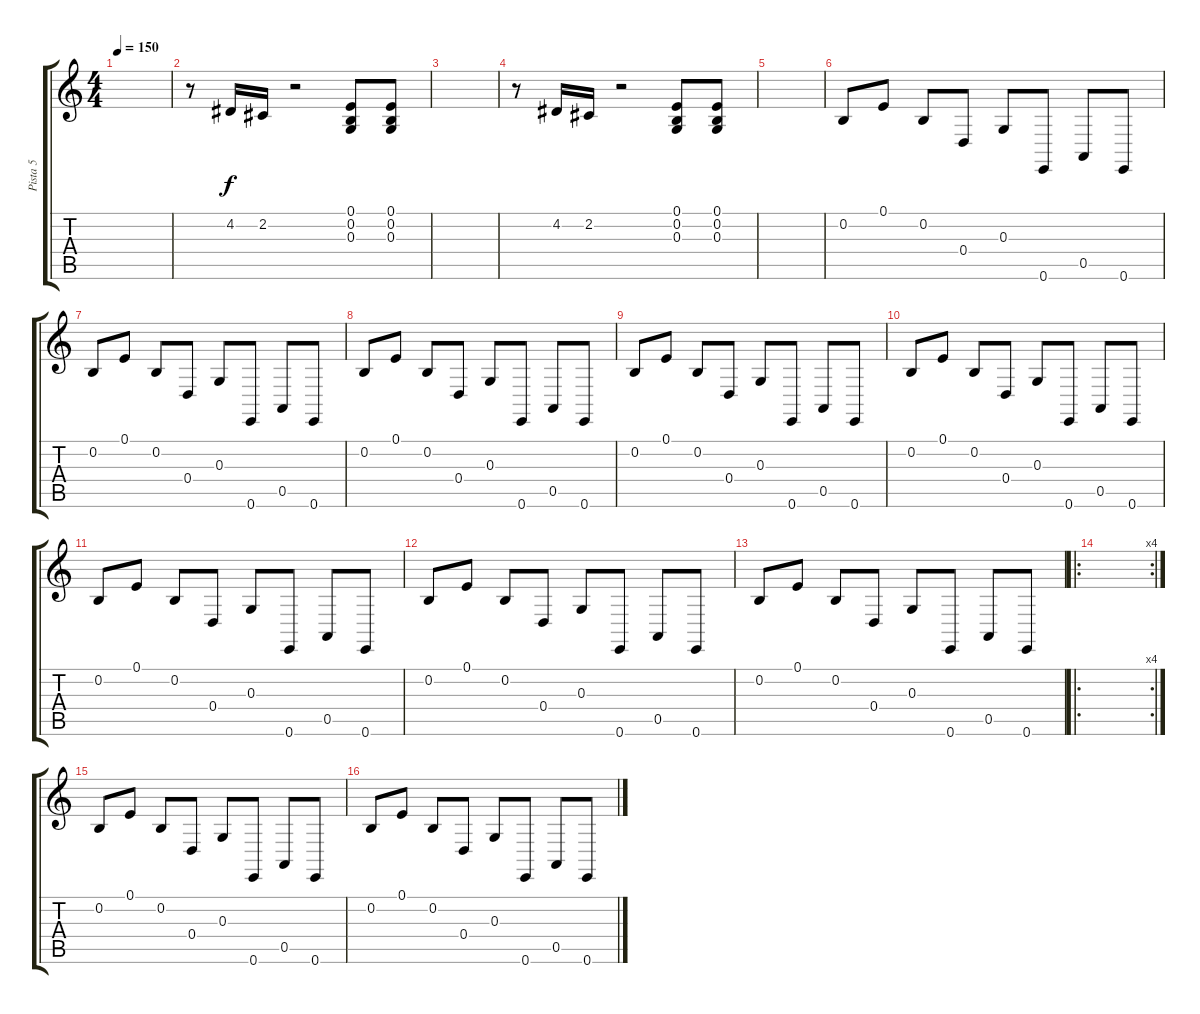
\track ("Pista 5" "Pista 5") {instrument taikodrum}
\staff {score tabs}
\tuning (E4 B3 G3 D3 A2 E2) {hide}
\ts (4 4)
\tempo 150
\clef g2
\ks c
|
r.8 4.2.16 2.2.16 r.2 (0.1 0.2 0.3).8 (0.1 0.2 0.3).8 |
|
r.8 4.2.16 2.2.16 r.2 (0.1 0.2 0.3).8 (0.1 0.2 0.3).8 |
|
0.2.8 0.1.8 0.2.8 0.4.8 0.3.8 0.6.8 0.5.8 0.6.8 |
0.2.8 0.1.8 0.2.8 0.4.8 0.3.8 0.6.8 0.5.8 0.6.8 |
0.2.8 0.1.8 0.2.8 0.4.8 0.3.8 0.6.8 0.5.8 0.6.8 |
0.2.8 0.1.8 0.2.8 0.4.8 0.3.8 0.6.8 0.5.8 0.6.8 |
0.2.8 0.1.8 0.2.8 0.4.8 0.3.8 0.6.8 0.5.8 0.6.8 |
0.2.8 0.1.8 0.2.8 0.4.8 0.3.8 0.6.8 0.5.8 0.6.8 |
0.2.8 0.1.8 0.2.8 0.4.8 0.3.8 0.6.8 0.5.8 0.6.8 |
0.2.8 0.1.8 0.2.8 0.4.8 0.3.8 0.6.8 0.5.8 0.6.8 |
\ro
\rc 4
|
0.2.8 0.1.8 0.2.8 0.4.8 0.3.8 0.6.8 0.5.8 0.6.8 |
0.2.8 0.1.8 0.2.8 0.4.8 0.3.8 0.6.8 0.5.8 0.6.8
